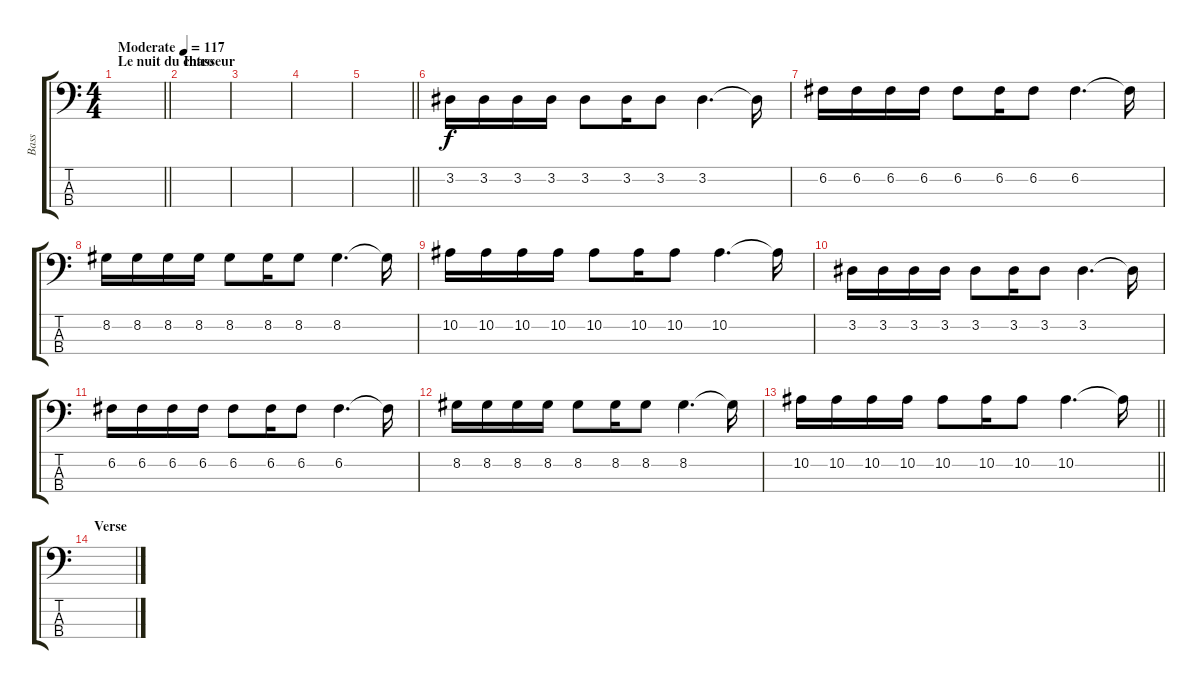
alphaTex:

\track ("Bass" "Bass") {instrument electricbasspick}
\staff {score tabs}
\tuning (F2 C2 G1 C1) {hide}
\ts (4 4)
\section ("" "Le nuit du chasseur")
\tempo (117 "Moderate")
\clef f4
\barLineRight lightlight
\ks c
|
\section ("" "Intro")
|
|
|
\barLineRight lightlight
|
3.2.16 3.2.16 3.2.16 3.2.16 3.2.8 3.2.16 3.2.8 3.2.4{d} 3.2{t}.16 |
6.2.16 6.2.16 6.2.16 6.2.16 6.2.8 6.2.16 6.2.8 6.2.4{d} 6.2{t}.16 |
8.2.16 8.2.16 8.2.16 8.2.16 8.2.8 8.2.16 8.2.8 8.2.4{d} 8.2{t}.16 |
10.2.16 10.2.16 10.2.16 10.2.16 10.2.8 10.2.16 10.2.8 10.2.4{d} 10.2{t}.16 |
3.2.16 3.2.16 3.2.16 3.2.16 3.2.8 3.2.16 3.2.8 3.2.4{d} 3.2{t}.16 |
6.2.16 6.2.16 6.2.16 6.2.16 6.2.8 6.2.16 6.2.8 6.2.4{d} 6.2{t}.16 |
8.2.16 8.2.16 8.2.16 8.2.16 8.2.8 8.2.16 8.2.8 8.2.4{d} 8.2{t}.16 |
\barLineRight lightlight
10.2.16 10.2.16 10.2.16 10.2.16 10.2.8 10.2.16 10.2.8 10.2.4{d} 10.2{t}.16 |
\section ("" "Verse")
